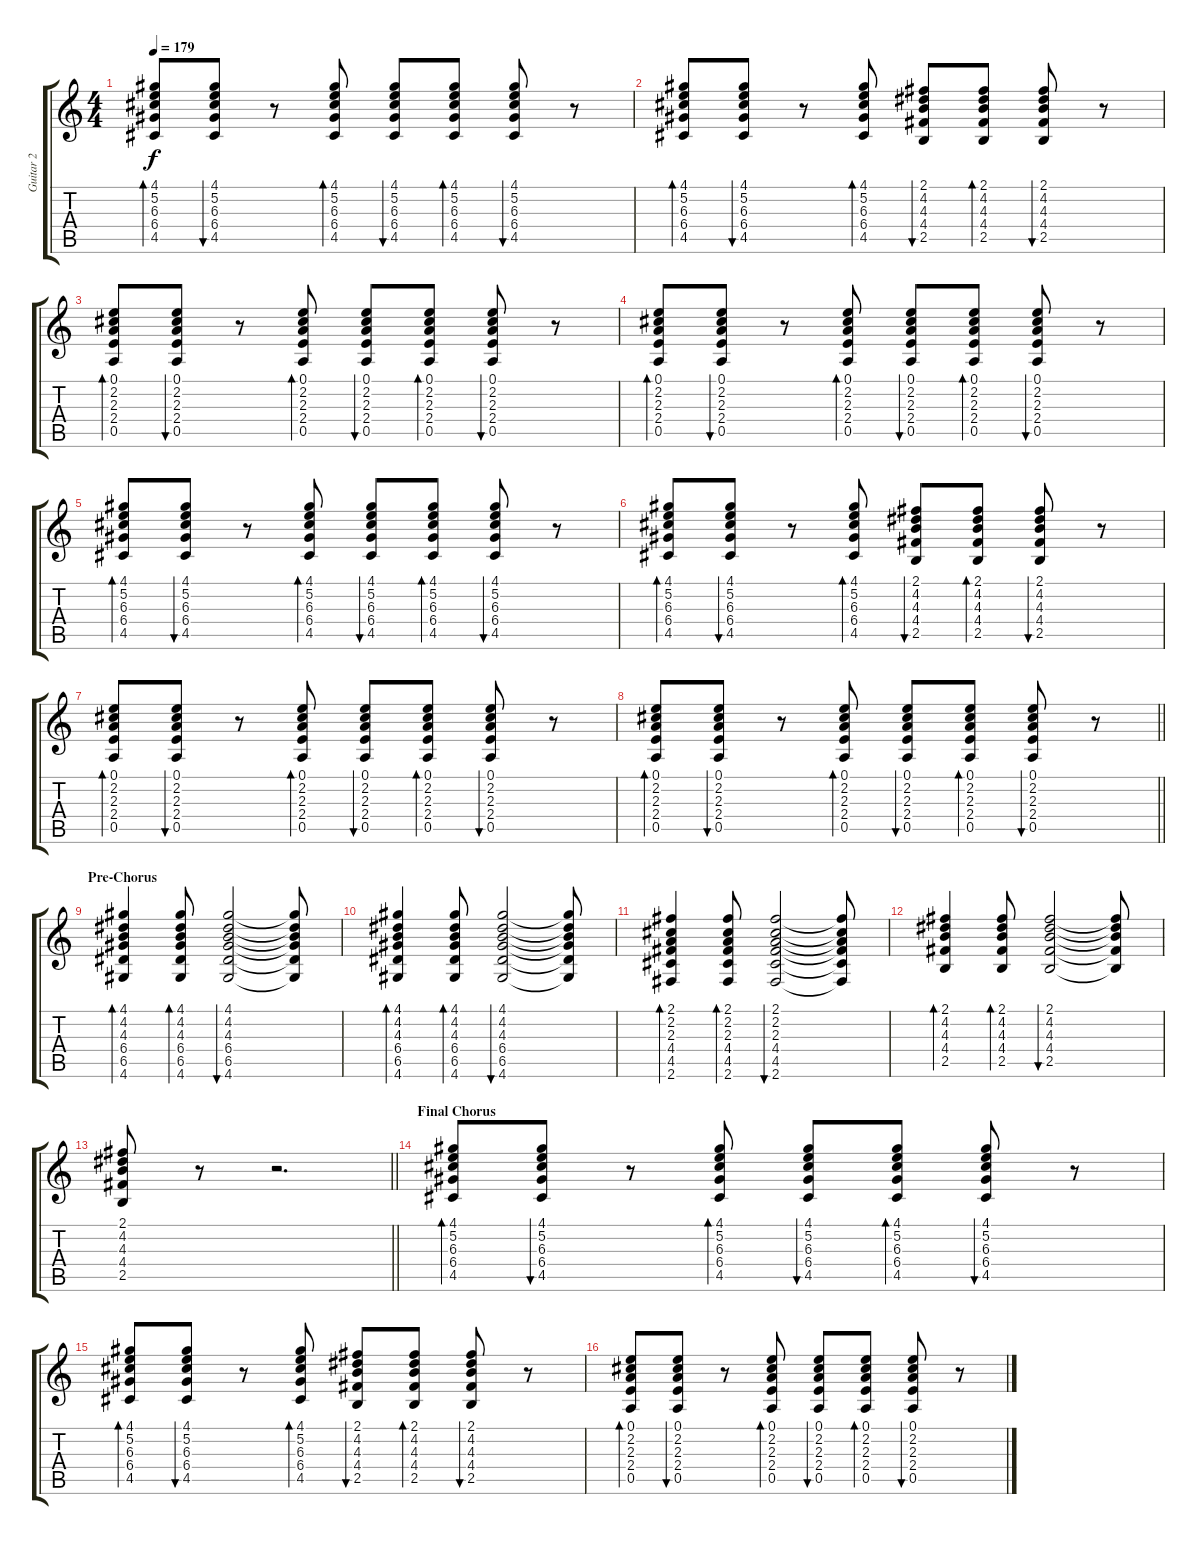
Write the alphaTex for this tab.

\track ("Guitar 2" "Guitar 2") {instrument electricguitarjazz}
\staff {score tabs}
\tuning (E4 B3 G3 D3 A2 E2) {hide}
\ts (4 4)
\tempo 179
\clef g2
\ks c
(4.1 5.2 6.3 6.4 4.5).8{bd 60 dy f} (4.1 5.2 6.3 6.4 4.5).8{bu 60} r.8 (4.1 5.2 6.3 6.4 4.5).8{bd 60} (4.1 5.2 6.3 6.4 4.5).8{bu 60} (4.1 5.2 6.3 6.4 4.5).8{bd 60} (4.1 5.2 6.3 6.4 4.5).8{bu 60} r.8 |
(4.1 5.2 6.3 6.4 4.5).8{bd 60} (4.1 5.2 6.3 6.4 4.5).8{bu 60} r.8 (4.1 5.2 6.3 6.4 4.5).8{bd 60} (2.1 4.2 4.3 4.4 2.5).8{bu 60} (2.1 4.2 4.3 4.4 2.5).8{bd 60} (2.1 4.2 4.3 4.4 2.5).8{bu 60} r.8 |
(0.1 2.2 2.3 2.4 0.5).8{bd 60} (0.1 2.2 2.3 2.4 0.5).8{bu 60} r.8 (0.1 2.2 2.3 2.4 0.5).8{bd 60} (0.1 2.2 2.3 2.4 0.5).8{bu 60} (0.1 2.2 2.3 2.4 0.5).8{bd 60} (0.1 2.2 2.3 2.4 0.5).8{bu 60} r.8 |
(0.1 2.2 2.3 2.4 0.5).8{bd 60} (0.1 2.2 2.3 2.4 0.5).8{bu 60} r.8 (0.1 2.2 2.3 2.4 0.5).8{bd 60} (0.1 2.2 2.3 2.4 0.5).8{bu 60} (0.1 2.2 2.3 2.4 0.5).8{bd 60} (0.1 2.2 2.3 2.4 0.5).8{bu 60} r.8 |
(4.1 5.2 6.3 6.4 4.5).8{bd 60} (4.1 5.2 6.3 6.4 4.5).8{bu 60} r.8 (4.1 5.2 6.3 6.4 4.5).8{bd 60} (4.1 5.2 6.3 6.4 4.5).8{bu 60} (4.1 5.2 6.3 6.4 4.5).8{bd 60} (4.1 5.2 6.3 6.4 4.5).8{bu 60} r.8 |
(4.1 5.2 6.3 6.4 4.5).8{bd 60} (4.1 5.2 6.3 6.4 4.5).8{bu 60} r.8 (4.1 5.2 6.3 6.4 4.5).8{bd 60} (2.1 4.2 4.3 4.4 2.5).8{bu 60} (2.1 4.2 4.3 4.4 2.5).8{bd 60} (2.1 4.2 4.3 4.4 2.5).8{bu 60} r.8 |
(0.1 2.2 2.3 2.4 0.5).8{bd 60} (0.1 2.2 2.3 2.4 0.5).8{bu 60} r.8 (0.1 2.2 2.3 2.4 0.5).8{bd 60} (0.1 2.2 2.3 2.4 0.5).8{bu 60} (0.1 2.2 2.3 2.4 0.5).8{bd 60} (0.1 2.2 2.3 2.4 0.5).8{bu 60} r.8 |
\barLineRight lightlight
(0.1 2.2 2.3 2.4 0.5).8{bd 60} (0.1 2.2 2.3 2.4 0.5).8{bu 60} r.8 (0.1 2.2 2.3 2.4 0.5).8{bd 60} (0.1 2.2 2.3 2.4 0.5).8{bu 60} (0.1 2.2 2.3 2.4 0.5).8{bd 60} (0.1 2.2 2.3 2.4 0.5).8{bu 60} r.8 |
\section ("" "Pre-Chorus")
(4.1 4.2 4.3 6.4 6.5 4.6).4{bd 60} (4.1 4.2 4.3 6.4 6.5 4.6).8{bd 60} (4.1 4.2 4.3 6.4 6.5 4.6).2{bu 60} (4.1{t} 4.2{t} 4.3{t} 6.4{t} 6.5{t} 4.6{t}).8 |
(4.1 4.2 4.3 6.4 6.5 4.6).4{bd 60} (4.1 4.2 4.3 6.4 6.5 4.6).8{bd 60} (4.1 4.2 4.3 6.4 6.5 4.6).2{bu 60} (4.1{t} 4.2{t} 4.3{t} 6.4{t} 6.5{t} 4.6{t}).8 |
(2.1 2.2 2.3 4.4 4.5 2.6).4{bd 60} (2.1 2.2 2.3 4.4 4.5 2.6).8{bd 60} (2.1 2.2 2.3 4.4 4.5 2.6).2{bu 60} (2.1{t} 2.2{t} 2.3{t} 4.4{t} 4.5{t} 2.6{t}).8 |
(2.1 4.2 4.3 4.4 2.5).4{bd 60} (2.1 4.2 4.3 4.4 2.5).8{bd 60} (2.1 4.2 4.3 4.4 2.5).2{bu 60} (2.1{t} 4.2{t} 4.3{t} 4.4{t} 2.5{t}).8 |
\barLineRight lightlight
(2.1 4.2 4.3 4.4 2.5).8 r.8 r.2{d} |
\section ("" "Final Chorus")
(4.1 5.2 6.3 6.4 4.5).8{bd 60} (4.1 5.2 6.3 6.4 4.5).8{bu 60} r.8 (4.1 5.2 6.3 6.4 4.5).8{bd 60} (4.1 5.2 6.3 6.4 4.5).8{bu 60} (4.1 5.2 6.3 6.4 4.5).8{bd 60} (4.1 5.2 6.3 6.4 4.5).8{bu 60} r.8 |
(4.1 5.2 6.3 6.4 4.5).8{bd 60} (4.1 5.2 6.3 6.4 4.5).8{bu 60} r.8 (4.1 5.2 6.3 6.4 4.5).8{bd 60} (2.1 4.2 4.3 4.4 2.5).8{bu 60} (2.1 4.2 4.3 4.4 2.5).8{bd 60} (2.1 4.2 4.3 4.4 2.5).8{bu 60} r.8 |
(0.1 2.2 2.3 2.4 0.5).8{bd 60} (0.1 2.2 2.3 2.4 0.5).8{bu 60} r.8 (0.1 2.2 2.3 2.4 0.5).8{bd 60} (0.1 2.2 2.3 2.4 0.5).8{bu 60} (0.1 2.2 2.3 2.4 0.5).8{bd 60} (0.1 2.2 2.3 2.4 0.5).8{bu 60} r.8
